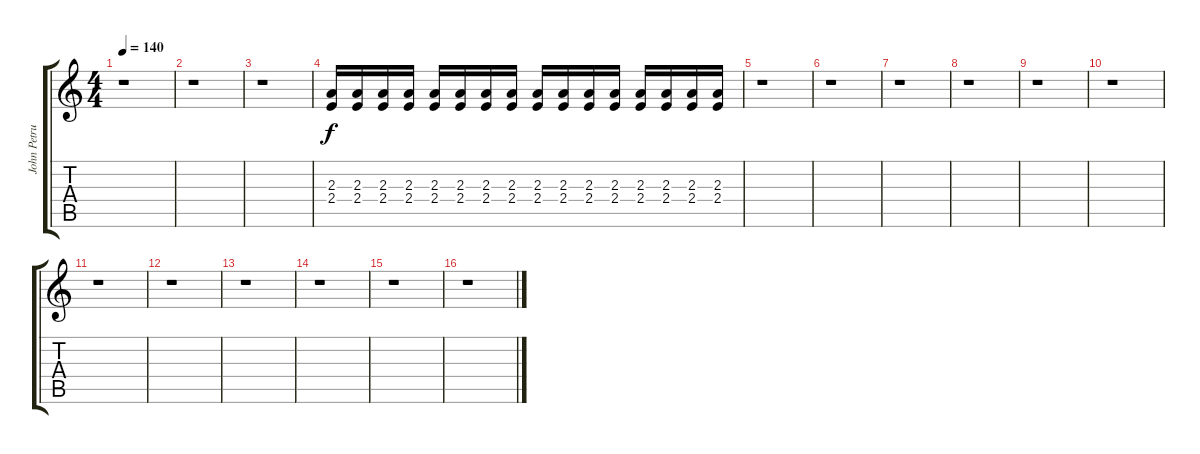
\track ("John Petrucci Solo" "John Petru") {instrument distortionguitar}
\staff {score tabs}
\tuning (E4 B3 G3 D3 A2 E2) {hide}
\ts (4 4)
\tempo 140
\clef g2
\ks c
r.1{dy f} |
r.1 |
r.1 |
(2.3 2.4).16{volume 10 instrument guitarfretnoise} (2.3 2.4).16 (2.3 2.4).16 (2.3 2.4).16 (2.3 2.4).16 (2.3 2.4).16 (2.3 2.4).16 (2.3 2.4).16 (2.3 2.4).16 (2.3 2.4).16 (2.3 2.4).16 (2.3 2.4).16 (2.3 2.4).16 (2.3 2.4).16 (2.3 2.4).16 (2.3 2.4).16 |
r.1{volume 16 instrument distortionguitar} |
r.1 |
r.1 |
r.1 |
r.1 |
r.1 |
r.1 |
r.1 |
r.1 |
r.1 |
r.1 |
r.1
